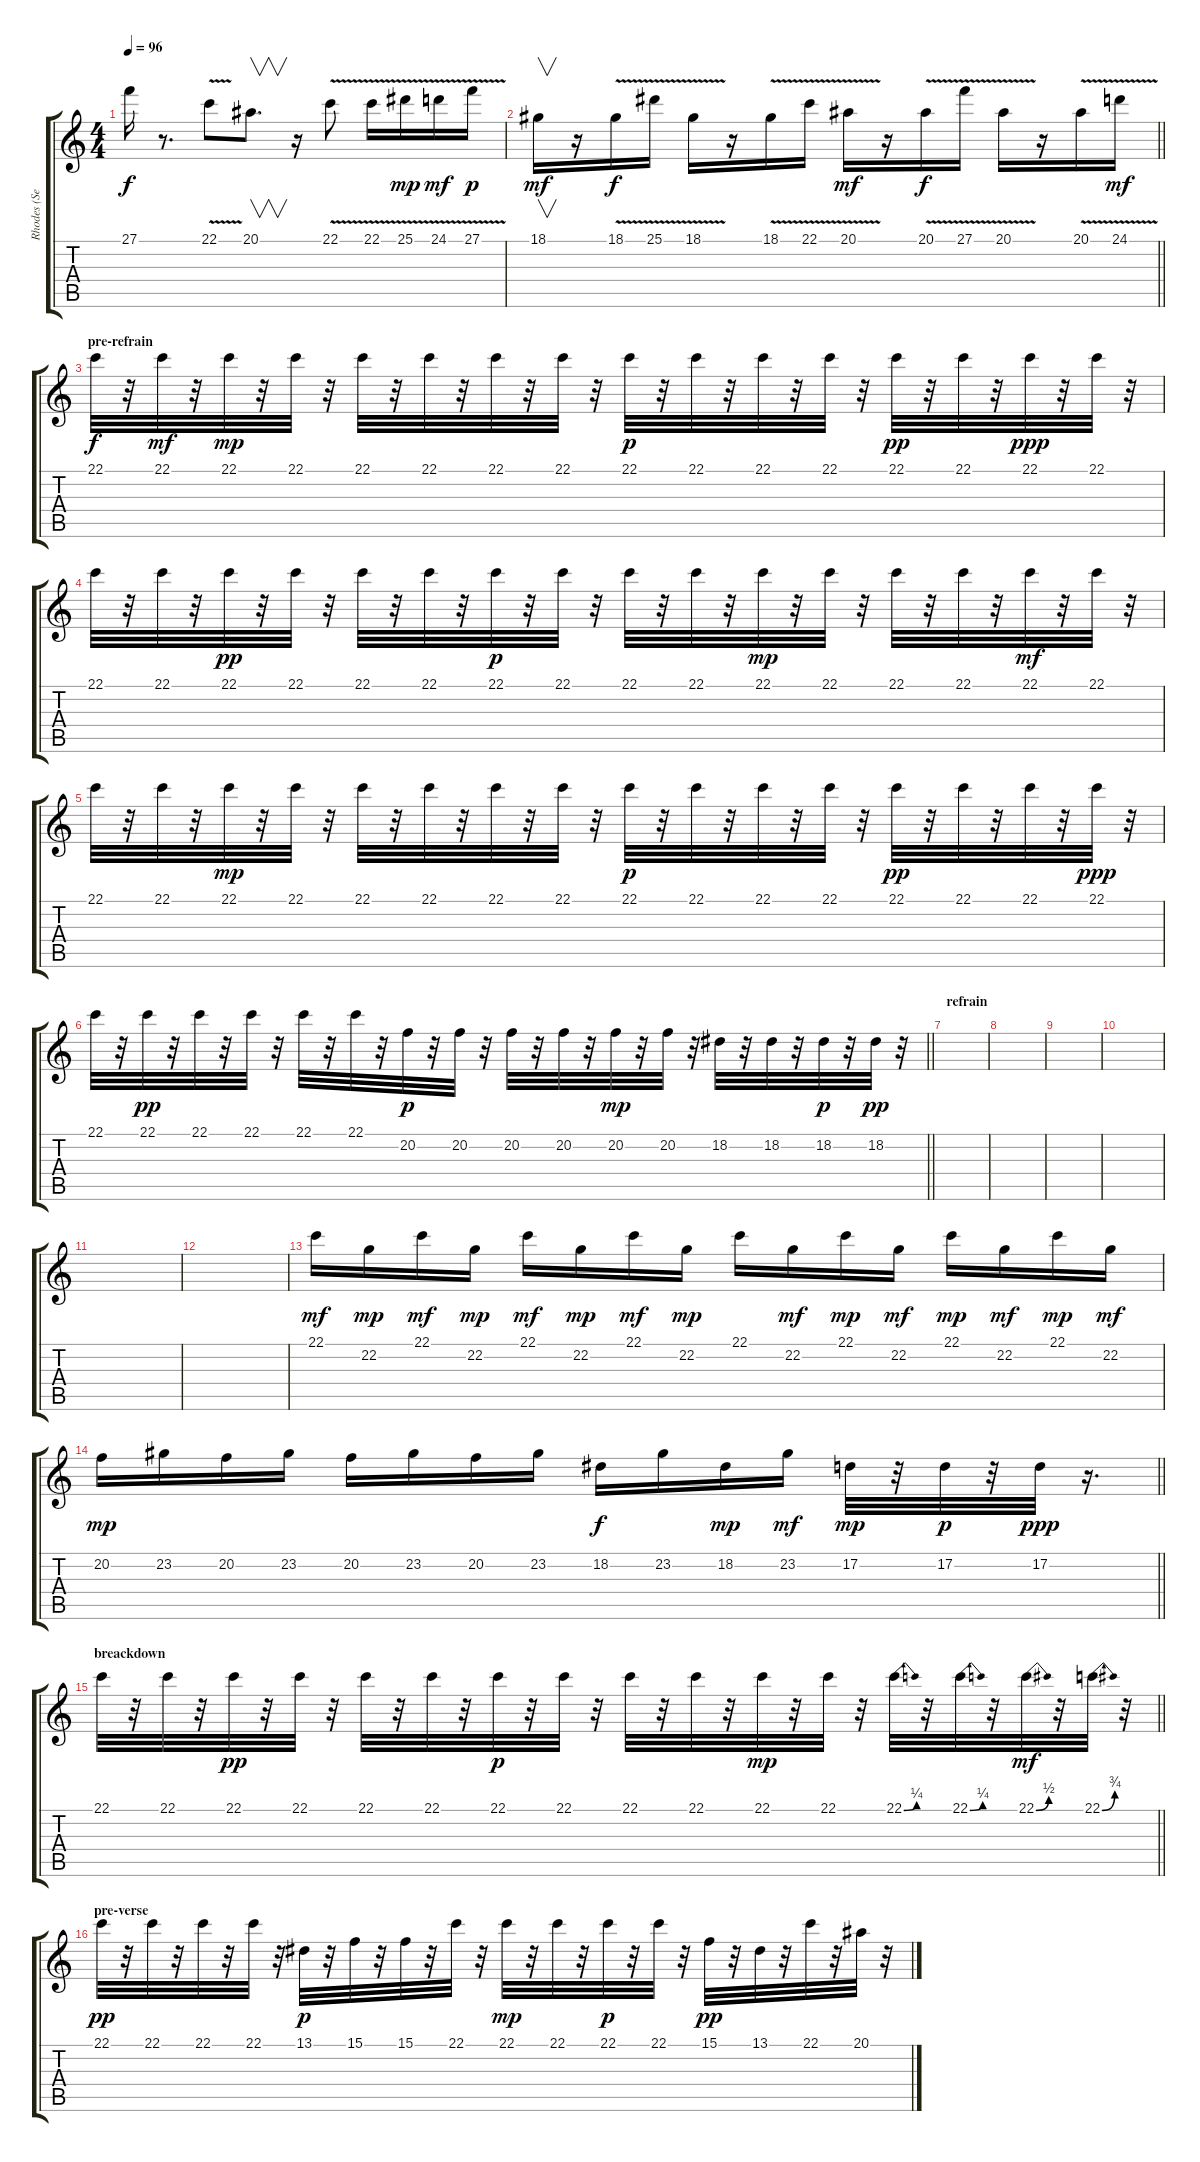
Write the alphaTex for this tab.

\track ("Rhodes (Semple)" "Rhodes (Se") {instrument electricpiano1}
\staff {score tabs}
\tuning (D4 A3 F3 C3 G2 C2) {hide}
\ts (4 4)
\tempo 96
\clef g2
\ks c
27.1{t}.16{dy f} r.8{d} 22.1{v}.8 20.1.8{v d} r.16 22.1{v}.8 22.1{v}.16 25.1{v}.16{dy mp} 24.1{v}.16{dy mf} 27.1{v}.16{dy p} |
\barLineRight lightlight
18.1.16{v dy mf} r.16 18.1{v}.16{dy f} 25.1{v}.16 18.1{v}.16 r.16 18.1{v}.16 22.1{v}.16 20.1{v}.16{dy mf} r.16 20.1{v}.16{dy f} 27.1{v}.16 20.1{v}.16 r.16 20.1{v}.16 24.1{v}.16{dy mf} |
\section ("" "pre-refrain")
22.1.32{dy f} r.32 22.1.32{dy mf} r.32 22.1.32{dy mp} r.32 22.1.32 r.32 22.1.32 r.32 22.1.32 r.32 22.1.32 r.32 22.1.32 r.32 22.1.32{dy p} r.32 22.1.32 r.32 22.1.32 r.32 22.1.32 r.32 22.1.32{dy pp} r.32 22.1.32 r.32 22.1.32{dy ppp} r.32 22.1.32 r.32 |
22.1.32 r.32 22.1.32 r.32 22.1.32{dy pp} r.32 22.1.32 r.32 22.1.32 r.32 22.1.32 r.32 22.1.32{dy p} r.32 22.1.32 r.32 22.1.32 r.32 22.1.32 r.32 22.1.32{dy mp} r.32 22.1.32 r.32 22.1.32 r.32 22.1.32 r.32 22.1.32{dy mf} r.32 22.1.32 r.32 |
22.1.32 r.32 22.1.32 r.32 22.1.32{dy mp} r.32 22.1.32 r.32 22.1.32 r.32 22.1.32 r.32 22.1.32 r.32 22.1.32 r.32 22.1.32{dy p} r.32 22.1.32 r.32 22.1.32 r.32 22.1.32 r.32 22.1.32{dy pp} r.32 22.1.32 r.32 22.1.32 r.32 22.1.32{dy ppp} r.32 |
\barLineRight lightlight
22.1.32 r.32 22.1.32{dy pp} r.32 22.1.32 r.32 22.1.32 r.32 22.1.32 r.32 22.1.32 r.32 20.2.32{dy p} r.32 20.2.32 r.32 20.2.32 r.32 20.2.32 r.32 20.2.32{dy mp} r.32 20.2.32 r.32 18.2.32 r.32 18.2.32 r.32 18.2.32{dy p} r.32 18.2.32{dy pp} r.32 |
\section ("" "refrain")
|
|
|
|
|
|
22.1.16{dy mf} 22.2.16{dy mp} 22.1.16{dy mf} 22.2.16{dy mp} 22.1.16{dy mf} 22.2.16{dy mp} 22.1.16{dy mf} 22.2.16{dy mp} 22.1.16 22.2.16{dy mf} 22.1.16{dy mp} 22.2.16{dy mf} 22.1.16{dy mp} 22.2.16{dy mf} 22.1.16{dy mp} 22.2.16{dy mf} |
\barLineRight lightlight
20.2.16{dy mp} 23.2.16 20.2.16 23.2.16 20.2.16 23.2.16 20.2.16 23.2.16 18.2.16{dy f} 23.2.16 18.2.16{dy mp} 23.2.16{dy mf} 17.2.32{dy mp} r.32 17.2.32{dy p} r.32 17.2.32{dy ppp} r.16{d} |
\section ("" "breackdown")
\barLineRight lightlight
22.1.32 r.32 22.1.32 r.32 22.1.32{dy pp} r.32 22.1.32 r.32 22.1.32 r.32 22.1.32 r.32 22.1.32{dy p} r.32 22.1.32 r.32 22.1.32 r.32 22.1.32 r.32 22.1.32{dy mp} r.32 22.1.32 r.32 22.1{be (bend 0 0 60 1)}.32 r.32 22.1{be (bend 0 0 60 1)}.32 r.32 22.1{be (bend 0 0 60 2)}.32{dy mf} r.32 22.1{be (bend 0 0 60 3)}.32 r.32 |
\section ("" "pre-verse")
22.1.32{dy pp} r.32 22.1.32 r.32 22.1.32 r.32 22.1.32 r.32 13.1.32{dy p} r.32 15.1.32 r.32 15.1.32 r.32 22.1.32 r.32 22.1.32{dy mp} r.32 22.1.32 r.32 22.1.32{dy p} r.32 22.1.32 r.32 15.1.32{dy pp} r.32 13.1.32 r.32 22.1.32 r.32 20.1.32 r.32
